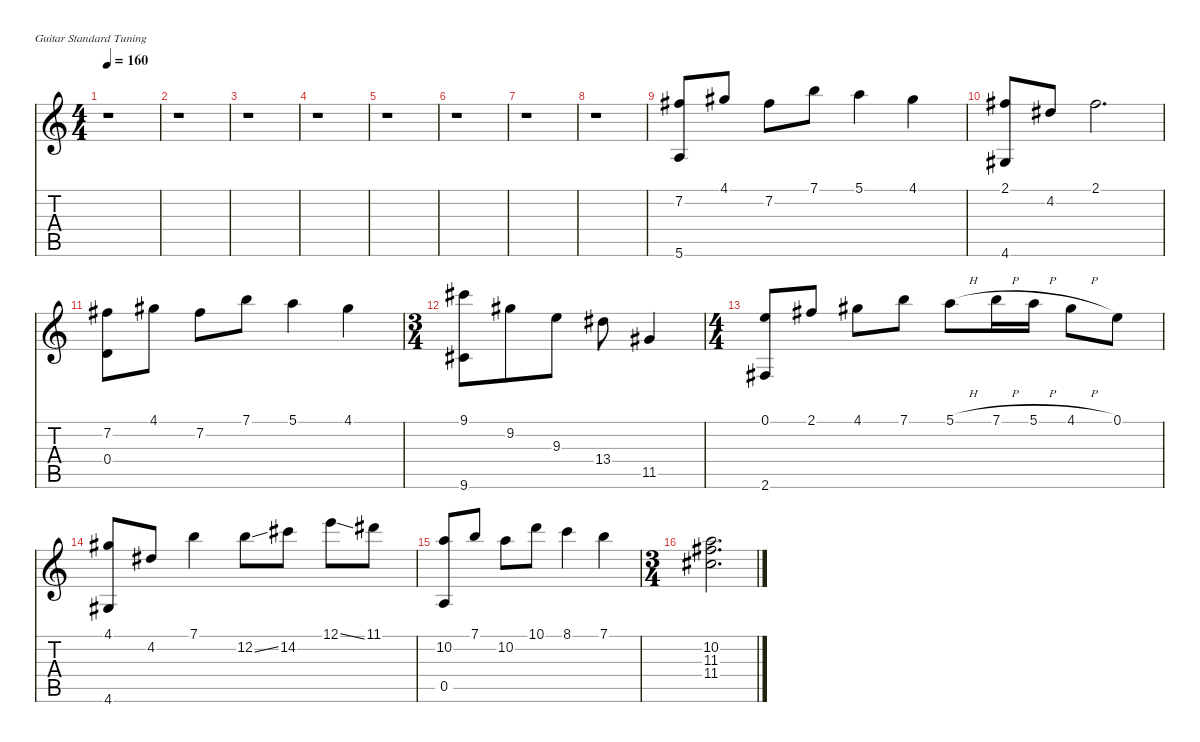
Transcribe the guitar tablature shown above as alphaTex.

\defaultSystemsLayout 4
\hideDynamics
\bracketExtendMode nobrackets
\singleTrackTrackNamePolicy hidden
\multiTrackTrackNamePolicy hidden
\firstSystemTrackNameMode fullname
\firstSystemTrackNameOrientation horizontal
\otherSystemsTrackNameOrientation horizontal
\track ("Clean 1" "el.guit.") {instrument electricguitarclean}
\staff {score tabs}
\tuning (E4 B3 G3 D3 A2 E2)
\ts (4 4)
\tempo 160
\clef g2
\ks c
r.1{dy f beam Down} |
r.1{beam Down} |
r.1{beam Down} |
r.1{beam Down} |
r.1{beam Down} |
r.1{beam Down} |
r.1{beam Down} |
r.1{beam Down} |
(7.2{acc #} 5.6).8{beam Up} 4.1{acc #}.8{beam Up} 7.2{acc #}.8{beam Down} 7.1.8{beam Down} 5.1.4{beam Down} 4.1{acc #}.4{beam Down} |
(2.1{acc #} 4.6{acc #}).8{beam Up} 4.2{acc #}.8{dy ff beam Up} 2.1{acc #}.2{d dy f beam Down} |
(7.2{acc #} 0.4).8{beam Down} 4.1{acc #}.8{beam Down} 7.2{acc #}.8{dy ff beam Down} 7.1.8{dy f beam Down} 5.1.4{beam Down} 4.1{acc #}.4{beam Down} |
\ts (3 4)
\beaming (8 3 1 1 1)
(9.1{acc #} 9.6{acc #}).8{beam Down} 9.2{acc #}.8{beam Down} 9.3.8{beam Down} 13.4{acc #}.8{beam Down} 11.5{acc #}.4{beam Up} |
\ts (4 4)
\beaming (8 2 2 2 2)
(0.1 2.6{acc #}).8{beam Up} 2.1{acc #}.8{beam Up} 4.1{acc #}.8{beam Down} 7.1.8{beam Down} 5.1{h}.8{beam Down} 7.1{h}.16{beam Down} 5.1{h}.16{beam Down} 4.1{h acc #}.8{beam Down} 0.1.8{beam Down} |
(4.1{acc #} 4.6{acc #}).8{beam Up} 4.2{acc #}.8{dy ff beam Up} 7.1.4{dy f beam Down} 12.2{ss}.8{beam Down} 14.2{acc #}.8{beam Down} 12.1{ss}.8{beam Down} 11.1{acc #}.8{beam Down} |
(10.2 0.5).8{beam Up} 7.1.8{beam Up} 10.2.8{beam Down} 10.1.8{beam Down} 8.1.4{beam Down} 7.1.4{beam Down} |
\ts (3 4)
\beaming (8 3 1 1 1)
(10.2 11.3{acc #} 11.4{acc #}).2{d beam Down}
